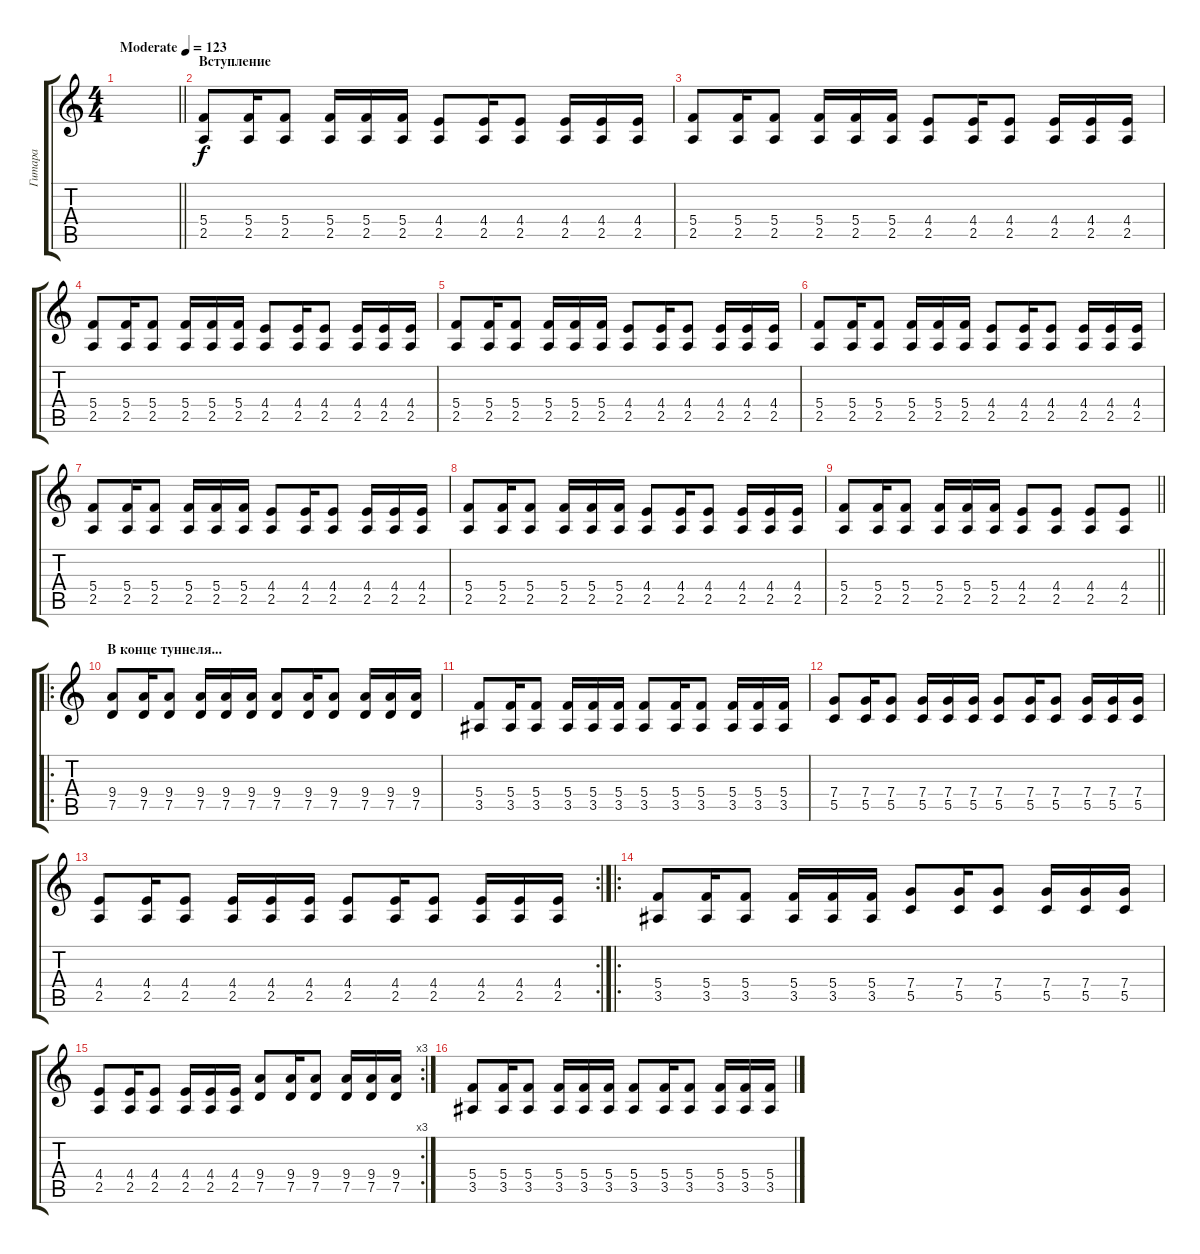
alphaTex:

\track ("Гитара" "Гитара") {instrument distortionguitar}
\staff {score tabs}
\tuning (D4 A3 F3 C3 G2 D2) {hide}
\ts (4 4)
\tempo (123 "Moderate")
\clef g2
\barLineRight lightlight
\ks c
|
\section ("" "Вступление")
(5.4 2.5).8{instrument electricguitarclean} (5.4 2.5).16 (5.4 2.5).8 (5.4 2.5).16 (5.4 2.5).16 (5.4 2.5).16 (4.4 2.5).8 (4.4 2.5).16 (4.4 2.5).8 (4.4 2.5).16 (4.4 2.5).16 (4.4 2.5).16 |
(5.4 2.5).8 (5.4 2.5).16 (5.4 2.5).8 (5.4 2.5).16 (5.4 2.5).16 (5.4 2.5).16 (4.4 2.5).8 (4.4 2.5).16 (4.4 2.5).8 (4.4 2.5).16 (4.4 2.5).16 (4.4 2.5).16 |
(5.4 2.5).8 (5.4 2.5).16 (5.4 2.5).8 (5.4 2.5).16 (5.4 2.5).16 (5.4 2.5).16 (4.4 2.5).8 (4.4 2.5).16 (4.4 2.5).8 (4.4 2.5).16 (4.4 2.5).16 (4.4 2.5).16 |
(5.4 2.5).8 (5.4 2.5).16 (5.4 2.5).8 (5.4 2.5).16 (5.4 2.5).16 (5.4 2.5).16 (4.4 2.5).8 (4.4 2.5).16 (4.4 2.5).8 (4.4 2.5).16 (4.4 2.5).16 (4.4 2.5).16 |
(5.4 2.5).8 (5.4 2.5).16 (5.4 2.5).8 (5.4 2.5).16 (5.4 2.5).16 (5.4 2.5).16 (4.4 2.5).8 (4.4 2.5).16 (4.4 2.5).8 (4.4 2.5).16 (4.4 2.5).16 (4.4 2.5).16 |
(5.4 2.5).8 (5.4 2.5).16 (5.4 2.5).8 (5.4 2.5).16 (5.4 2.5).16 (5.4 2.5).16 (4.4 2.5).8 (4.4 2.5).16 (4.4 2.5).8 (4.4 2.5).16 (4.4 2.5).16 (4.4 2.5).16 |
(5.4 2.5).8 (5.4 2.5).16 (5.4 2.5).8 (5.4 2.5).16 (5.4 2.5).16 (5.4 2.5).16 (4.4 2.5).8 (4.4 2.5).16 (4.4 2.5).8 (4.4 2.5).16 (4.4 2.5).16 (4.4 2.5).16 |
\barLineRight lightlight
(5.4 2.5).8 (5.4 2.5).16 (5.4 2.5).8 (5.4 2.5).16 (5.4 2.5).16 (5.4 2.5).16 (4.4 2.5).8 (4.4 2.5).8 (4.4 2.5).8 (4.4 2.5).8 |
\ro
\section ("" "В конце туннеля...")
(9.4 7.5).8{instrument distortionguitar} (9.4 7.5).16 (9.4 7.5).8 (9.4 7.5).16 (9.4 7.5).16 (9.4 7.5).16 (9.4 7.5).8 (9.4 7.5).16 (9.4 7.5).8 (9.4 7.5).16 (9.4 7.5).16 (9.4 7.5).16 |
(5.4 3.5).8 (5.4 3.5).16 (5.4 3.5).8 (5.4 3.5).16 (5.4 3.5).16 (5.4 3.5).16 (5.4 3.5).8 (5.4 3.5).16 (5.4 3.5).8 (5.4 3.5).16 (5.4 3.5).16 (5.4 3.5).16 |
(7.4 5.5).8 (7.4 5.5).16 (7.4 5.5).8 (7.4 5.5).16 (7.4 5.5).16 (7.4 5.5).16 (7.4 5.5).8 (7.4 5.5).16 (7.4 5.5).8 (7.4 5.5).16 (7.4 5.5).16 (7.4 5.5).16 |
\rc 2
(4.4 2.5).8 (4.4 2.5).16 (4.4 2.5).8 (4.4 2.5).16 (4.4 2.5).16 (4.4 2.5).16 (4.4 2.5).8 (4.4 2.5).16 (4.4 2.5).8 (4.4 2.5).16 (4.4 2.5).16 (4.4 2.5).16 |
\ro
(5.4 3.5).8 (5.4 3.5).16 (5.4 3.5).8 (5.4 3.5).16 (5.4 3.5).16 (5.4 3.5).16 (7.4 5.5).8 (7.4 5.5).16 (7.4 5.5).8 (7.4 5.5).16 (7.4 5.5).16 (7.4 5.5).16 |
\rc 3
(4.4 2.5).8 (4.4 2.5).16 (4.4 2.5).8 (4.4 2.5).16 (4.4 2.5).16 (4.4 2.5).16 (9.4 7.5).8 (9.4 7.5).16 (9.4 7.5).8 (9.4 7.5).16 (9.4 7.5).16 (9.4 7.5).16 |
(5.4 3.5).8 (5.4 3.5).16 (5.4 3.5).8 (5.4 3.5).16 (5.4 3.5).16 (5.4 3.5).16 (5.4 3.5).8 (5.4 3.5).16 (5.4 3.5).8 (5.4 3.5).16 (5.4 3.5).16 (5.4 3.5).16
